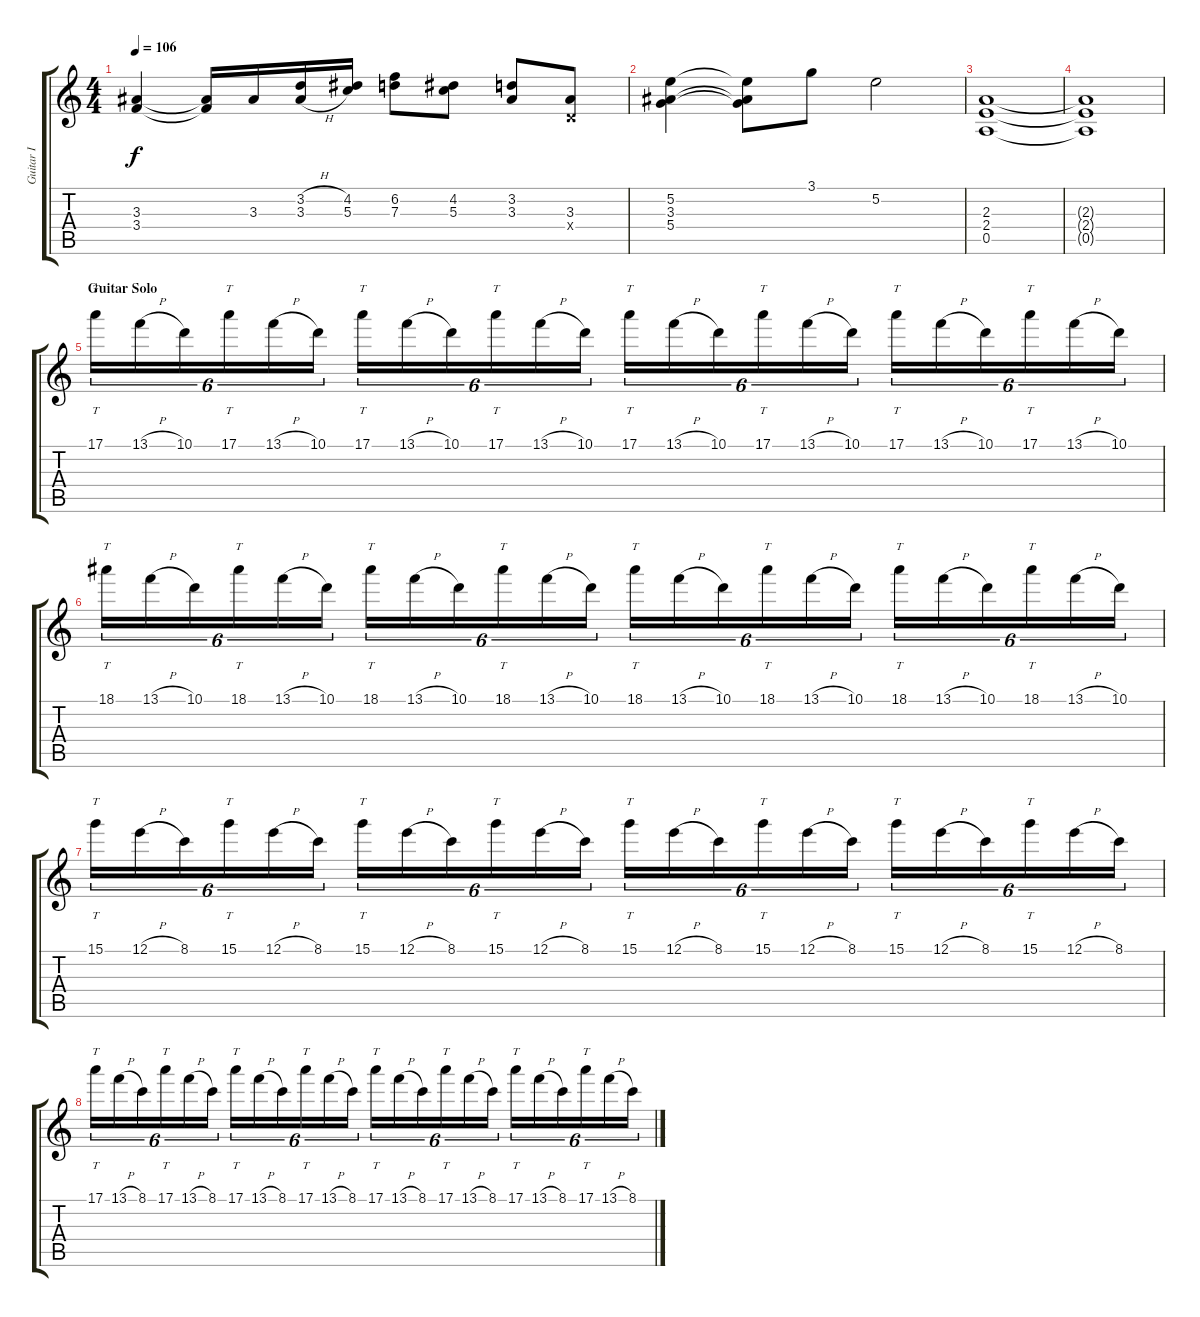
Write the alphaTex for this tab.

\track ("Guitar I" "Guitar I") {instrument distortionguitar}
\staff {score tabs}
\tuning (E4 B3 G3 D3 A2 E2) {hide}
\ts (4 4)
\tempo 106
\clef g2
\ks c
(3.3 3.4).4{dy f} (3.3{t} 3.4{t}).16 3.3.16 (3.2{h} 3.3{h}).16 (4.2 5.3).16 (6.2 7.3).8 (4.2 5.3).8 (3.2 3.3).8 (3.3 0.4{x}).8 |
(5.2 3.3 5.4).4 (5.2{t} 3.3{t} 5.4{t}).8 3.1.8 5.2.2 |
(2.3 2.4 0.5).1 |
(2.3{t} 2.4{t} 0.5{t}).1 |
\section ("" "Guitar Solo")
17.1.16{tt tu (6 4)} 13.1{h}.16{tu (6 4)} 10.1.16{tu (6 4)} 17.1.16{tt tu (6 4)} 13.1{h}.16{tu (6 4)} 10.1.16{tu (6 4)} 17.1.16{tt tu (6 4)} 13.1{h}.16{tu (6 4)} 10.1.16{tu (6 4)} 17.1.16{tt tu (6 4)} 13.1{h}.16{tu (6 4)} 10.1.16{tu (6 4)} 17.1.16{tt tu (6 4)} 13.1{h}.16{tu (6 4)} 10.1.16{tu (6 4)} 17.1.16{tt tu (6 4)} 13.1{h}.16{tu (6 4)} 10.1.16{tu (6 4)} 17.1.16{tt tu (6 4)} 13.1{h}.16{tu (6 4)} 10.1.16{tu (6 4)} 17.1.16{tt tu (6 4)} 13.1{h}.16{tu (6 4)} 10.1.16{tu (6 4)} |
18.1.16{tt tu (6 4)} 13.1{h}.16{tu (6 4)} 10.1.16{tu (6 4)} 18.1.16{tt tu (6 4)} 13.1{h}.16{tu (6 4)} 10.1.16{tu (6 4)} 18.1.16{tt tu (6 4)} 13.1{h}.16{tu (6 4)} 10.1.16{tu (6 4)} 18.1.16{tt tu (6 4)} 13.1{h}.16{tu (6 4)} 10.1.16{tu (6 4)} 18.1.16{tt tu (6 4)} 13.1{h}.16{tu (6 4)} 10.1.16{tu (6 4)} 18.1.16{tt tu (6 4)} 13.1{h}.16{tu (6 4)} 10.1.16{tu (6 4)} 18.1.16{tt tu (6 4)} 13.1{h}.16{tu (6 4)} 10.1.16{tu (6 4)} 18.1.16{tt tu (6 4)} 13.1{h}.16{tu (6 4)} 10.1.16{tu (6 4)} |
15.1.16{tt tu (6 4)} 12.1{h}.16{tu (6 4)} 8.1.16{tu (6 4)} 15.1.16{tt tu (6 4)} 12.1{h}.16{tu (6 4)} 8.1.16{tu (6 4)} 15.1.16{tt tu (6 4)} 12.1{h}.16{tu (6 4)} 8.1.16{tu (6 4)} 15.1.16{tt tu (6 4)} 12.1{h}.16{tu (6 4)} 8.1.16{tu (6 4)} 15.1.16{tt tu (6 4)} 12.1{h}.16{tu (6 4)} 8.1.16{tu (6 4)} 15.1.16{tt tu (6 4)} 12.1{h}.16{tu (6 4)} 8.1.16{tu (6 4)} 15.1.16{tt tu (6 4)} 12.1{h}.16{tu (6 4)} 8.1.16{tu (6 4)} 15.1.16{tt tu (6 4)} 12.1{h}.16{tu (6 4)} 8.1.16{tu (6 4)} |
17.1.16{tt tu (6 4)} 13.1{h}.16{tu (6 4)} 8.1.16{tu (6 4)} 17.1.16{tt tu (6 4)} 13.1{h}.16{tu (6 4)} 8.1.16{tu (6 4)} 17.1.16{tt tu (6 4)} 13.1{h}.16{tu (6 4)} 8.1.16{tu (6 4)} 17.1.16{tt tu (6 4)} 13.1{h}.16{tu (6 4)} 8.1.16{tu (6 4)} 17.1.16{tt tu (6 4)} 13.1{h}.16{tu (6 4)} 8.1.16{tu (6 4)} 17.1.16{tt tu (6 4)} 13.1{h}.16{tu (6 4)} 8.1.16{tu (6 4)} 17.1.16{tt tu (6 4)} 13.1{h}.16{tu (6 4)} 8.1.16{tu (6 4)} 17.1.16{tt tu (6 4)} 13.1{h}.16{tu (6 4)} 8.1.16{tu (6 4)}
